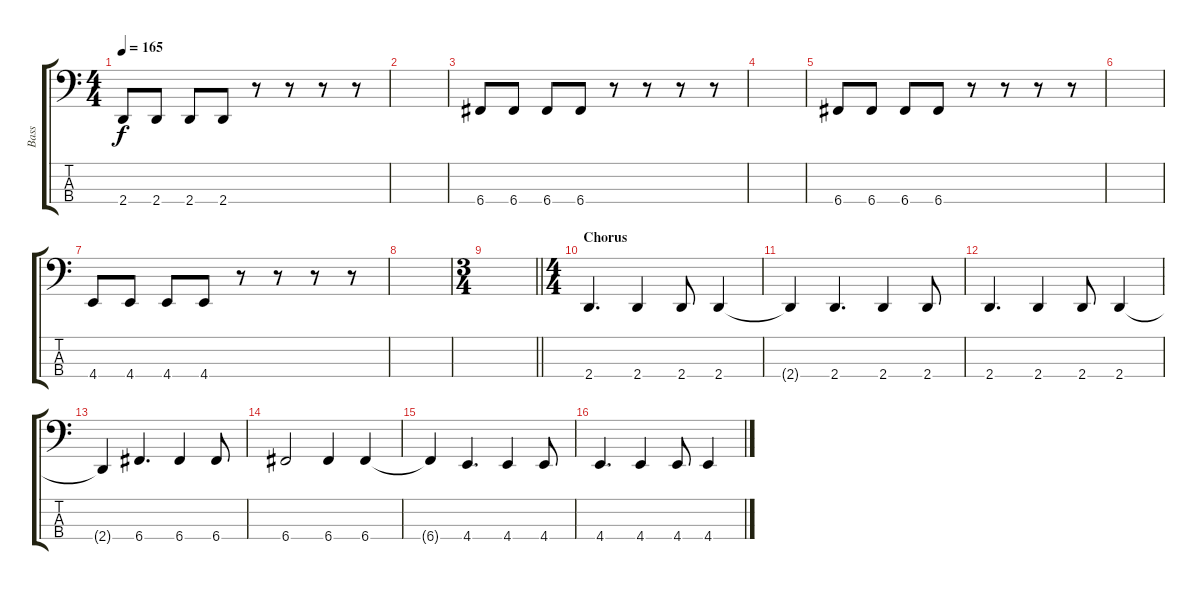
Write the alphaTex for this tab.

\track ("Bass" "Bass") {instrument electricbassfinger}
\staff {score tabs}
\tuning (Eb2 Bb1 F1 C1) {hide}
\ts (4 4)
\tempo 165
\clef f4
\ks c
2.4.8{dy f} 2.4.8 2.4.8 2.4.8 r.8 r.8 r.8 r.8 |
|
6.4.8 6.4.8 6.4.8 6.4.8 r.8 r.8 r.8 r.8 |
|
6.4.8 6.4.8 6.4.8 6.4.8 r.8 r.8 r.8 r.8 |
|
4.4.8 4.4.8 4.4.8 4.4.8 r.8 r.8 r.8 r.8 |
|
\ts (3 4)
\barLineRight lightlight
|
\ts (4 4)
\section ("" "Chorus")
2.4.4{d} 2.4.4 2.4.8 2.4.4 |
2.4{t}.4 2.4.4{d} 2.4.4 2.4.8 |
2.4.4{d} 2.4.4 2.4.8 2.4.4 |
2.4{t}.4 6.4.4{d} 6.4.4 6.4.8 |
6.4.2 6.4.4 6.4.4 |
6.4{t}.4 4.4.4{d} 4.4.4 4.4.8 |
4.4.4{d} 4.4.4 4.4.8 4.4.4
